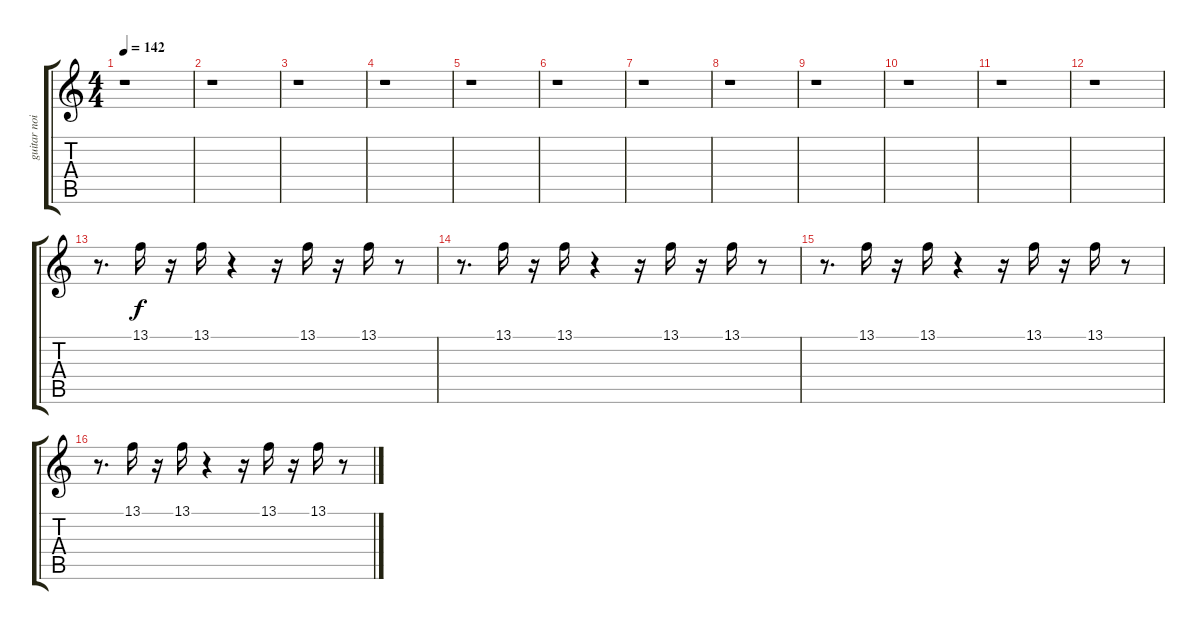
\track ("guitar noise" "guitar noi") {instrument baritonesax}
\staff {score tabs}
\tuning (E4 B3 G3 D3 A2 E2) {hide}
\ts (4 4)
\tempo 142
\clef g2
\ks c
r.1{dy f} |
r.1 |
r.1 |
r.1 |
r.1 |
r.1 |
r.1 |
r.1 |
r.1 |
r.1 |
r.1 |
r.1 |
r.8{d} 13.1.16 r.16 13.1.16 r.4 r.16 13.1.16 r.16 13.1.16 r.8 |
r.8{d} 13.1.16 r.16 13.1.16 r.4 r.16 13.1.16 r.16 13.1.16 r.8 |
r.8{d} 13.1.16 r.16 13.1.16 r.4 r.16 13.1.16 r.16 13.1.16 r.8 |
r.8{d} 13.1.16 r.16 13.1.16 r.4 r.16 13.1.16 r.16 13.1.16 r.8
